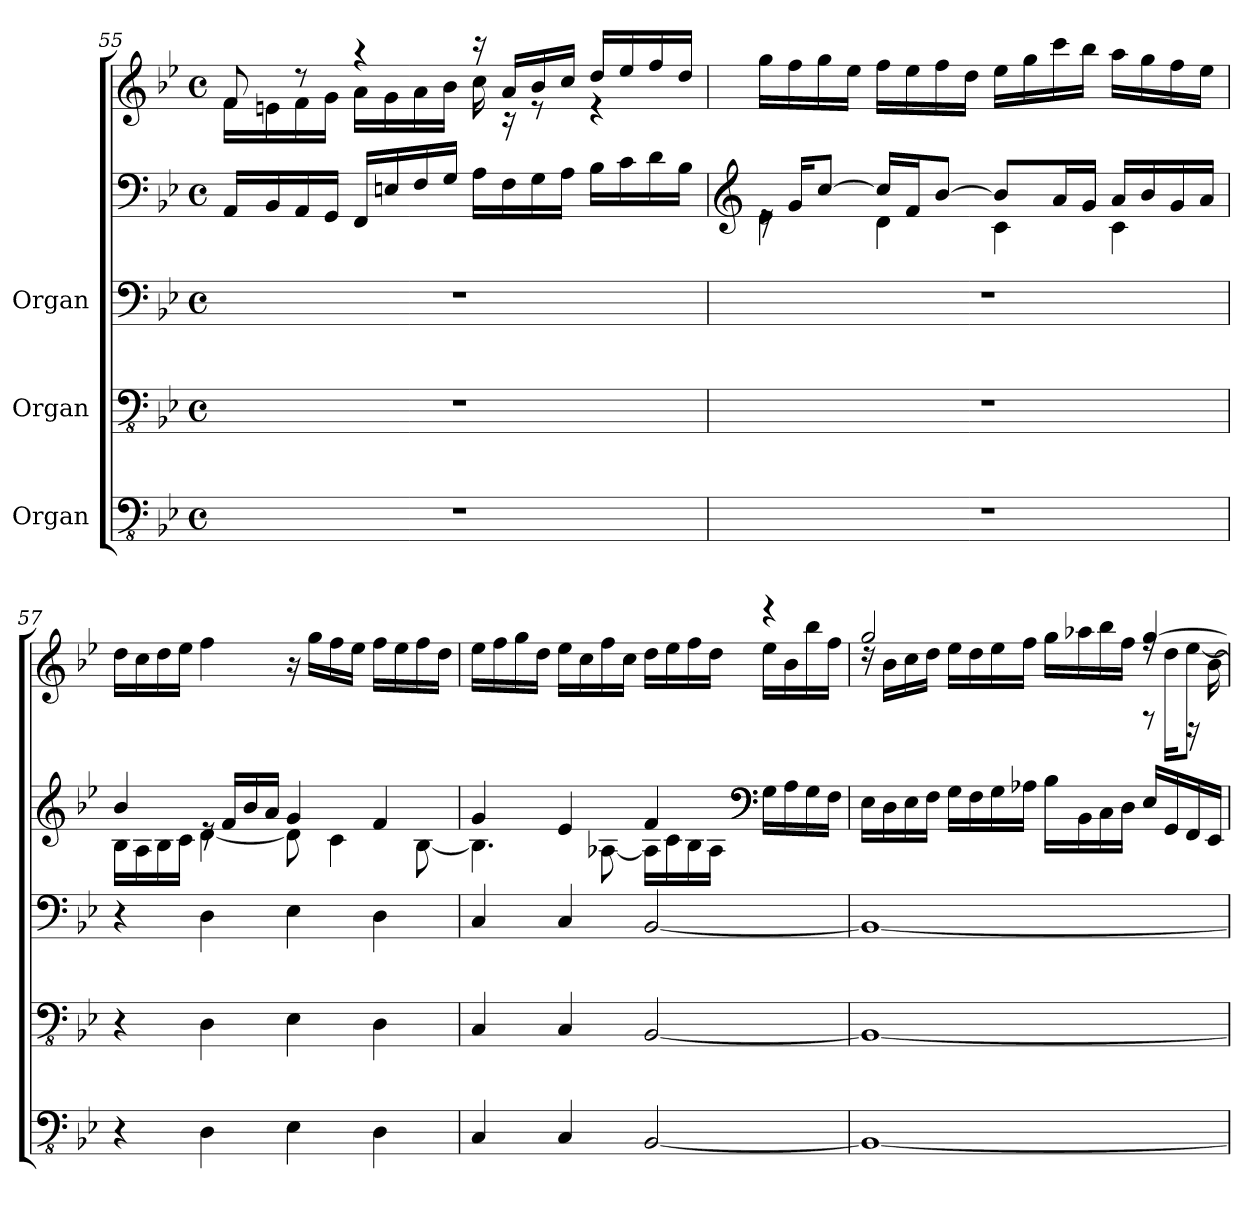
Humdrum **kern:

**kern	**kern	**kern	**kern	**kern
*part3	*part2	*part1	*part1	*part1
*staff5	*staff4	*staff3	*staff2	*staff1
*I"Organ	*I"Organ	*I"Organ	*	*
*clefFv4	*clefFv4	*clefF4	*clefF4	*clefG2
*k[b-e-]	*k[b-e-]	*k[b-e-]	*k[b-e-]	*k[b-e-]
*M4/4	*M4/4	*M4/4	*M4/4	*M4/4
*met(c)	*met(c)	*met(c)	*met(c)	*met(c)
=55	=55	=55	=55	=55
*	*	*	*	*^
1r	1r	1r	16AA/LL	8f/	16f\LL
.	.	.	16BB-/	.	16en\
.	.	.	16AA/	8r	16f\
.	.	.	16GG/JJ	.	16g\JJ
.	.	.	16FF/LL	4r	16a\LL
.	.	.	16En/	.	16g\
.	.	.	16F/	.	16a\
.	.	.	16G/JJ	.	16b-\JJ
.	.	.	16A\LL	16r	16cc\
.	.	.	16F\	16a/LL	16r
.	.	.	16G\	16b-/	8r
.	.	.	16A\JJ	16cc/JJ	.
.	.	.	16B-\LL	16dd/LL	4r
.	.	.	16c\	16ee-/	.
.	.	.	16d\	16ff/	.
.	.	.	16B-\JJ	16dd/JJ	.
*	*	*	*	*v	*v
=56	=56	=56	=56	=56
*	*	*	*clefG2	*
*	*	*	*^	*
1r	1r	1r	16re	4e-\	16gg\LL
.	.	.	16g/KL	.	16ff\
.	.	.	[8cc/J	.	16gg\
.	.	.	.	.	16ee-\JJ
.	.	.	16cc/LL]	4d\	16ff\LL
.	.	.	16f/J	.	16ee-\
.	.	.	[8b-/J	.	16ff\
.	.	.	.	.	16dd\JJ
.	.	.	8b-/L]	4c\	16ee-\LL
.	.	.	.	.	16gg\
.	.	.	16a/L	.	16ccc\
.	.	.	16g/JJ	.	16bb-\JJ
.	.	.	16a/LL	4c\	16aa\LL
.	.	.	16b-/	.	16gg\
.	.	.	16g/	.	16ff\
.	.	.	16a/JJ	.	16ee-\JJ
!!LO:PB:g=z
=57	=57	=57	=57	=57	=57
4r	4r	4r	4b-/	16B-\LL	16dd\LL
.	.	.	.	16A\	16cc\
.	.	.	.	16B-\	16dd\
.	.	.	.	16c\JJ	16ee-\JJ
4DD\	4DD\	4D\	16re	[4d\	4ff\
.	.	.	16f/LL	.	.
.	.	.	16b-/	.	.
.	.	.	16a/JJ	.	.
4EE-\	4EE-\	4E-\	4g/	8d\]	16r
.	.	.	.	.	16gg\LL
.	.	.	.	4c\	16ff\
.	.	.	.	.	16ee-\JJ
4DD\	4DD\	4D\	4f/	.	16ff\LL
.	.	.	.	.	16ee-\
.	.	.	.	[8B-\	16ff\
.	.	.	.	.	16dd\JJ
=58	=58	=58	=58	=58	=58
*	*	*	*	*	*^
4CCi/	4CCi/	4C/	4g/	4.B-\]	16ee-\LL	2.ryy
.	.	.	.	.	16ff\	.
.	.	.	.	.	16gg\	.
.	.	.	.	.	16dd\JJ	.
4CC/	4CC/	4C/	4e-/	.	16ee-\LL	.
.	.	.	.	.	16cc\	.
.	.	.	.	[8A-X\	16ff\	.
.	.	.	.	.	16cc\JJ	.
[2BBB-/	[2BBB-/	[2BB-/	4f/	16A-\LL]	16dd\LL	.
.	.	.	.	16c\	16ee-\	.
.	.	.	.	16B-\	16ff\	.
.	.	.	.	16A-\JJ	16dd\JJ	.
*	*	*	*clefF4	*	*	*
.	.	.	4ryy	16G\LL	16ee-\LL	4reee
.	.	.	.	16A-\	16b-\	.
.	.	.	.	16G\	16bb-\	.
.	.	.	.	16F\JJ	16ff\JJ	.
*	*	*	*v	*v	*	*
=59	=59	=59	=59	=59	=59
*	*	*	*	*	*^
1BBB-_	1BBB-_	1BB-_	16E-\LL	2gg/	16rdd	2.ryy
.	.	.	16D\	.	16b-\LL	.
.	.	.	16E-\	.	16cc\	.
.	.	.	16F\JJ	.	16dd\JJ	.
.	.	.	16G\LL	.	16ee-\LL	.
.	.	.	16F\	.	16dd\	.
.	.	.	16G\	.	16ee-\	.
.	.	.	16A-X\JJ	.	16ff\JJ	.
.	.	.	16B-\LL	4ryy	16gg\LL	.
.	.	.	16BB-\	.	16aa-X\	.
.	.	.	16C\	.	16bb-\	.
.	.	.	16D\JJ	.	16ff\JJ	.
.	.	.	16E-/LL	[4gg/	16rff	8rF
.	.	.	16GG/	.	16dd\KL	.
.	.	.	16FF/	.	[8ee-\J	16rD
.	.	.	16EE-/JJ	.	.	[16b-\
*	*	*	*	*v	*v	*v
=	=	=	=	=
*-	*-	*-	*-	*-
